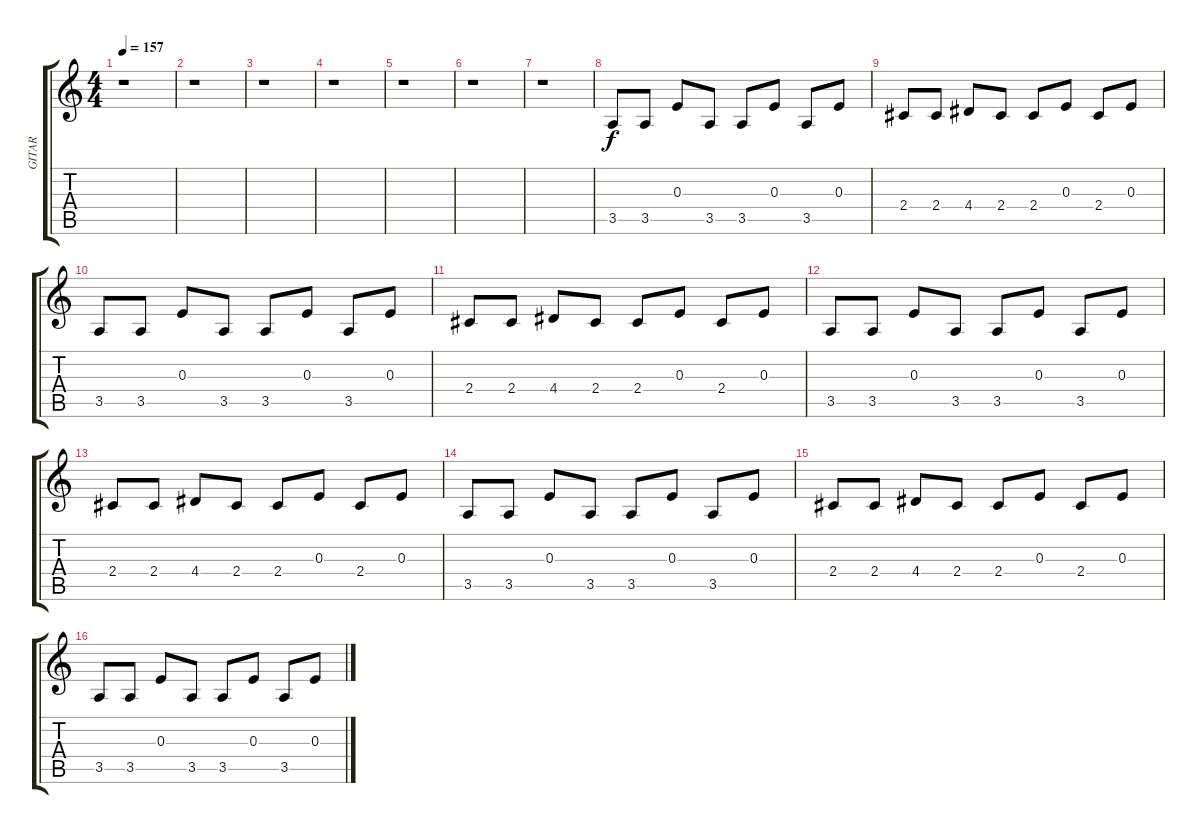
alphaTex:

\track ("GITAR" "GITAR") {instrument electricguitarmuted}
\staff {score tabs}
\tuning (Db4 Ab3 E3 B2 Gb2 Db2) {hide}
\ts (4 4)
\tempo 157
\clef g2
\ks c
r.1{dy f} |
r.1 |
r.1 |
r.1 |
r.1 |
r.1 |
r.1 |
3.5.8 3.5.8 0.3.8 3.5.8 3.5.8 0.3.8 3.5.8 0.3.8 |
2.4.8 2.4.8 4.4.8 2.4.8 2.4.8 0.3.8 2.4.8 0.3.8 |
3.5.8 3.5.8 0.3.8 3.5.8 3.5.8 0.3.8 3.5.8 0.3.8 |
2.4.8 2.4.8 4.4.8 2.4.8 2.4.8 0.3.8 2.4.8 0.3.8 |
3.5.8 3.5.8 0.3.8 3.5.8 3.5.8 0.3.8 3.5.8 0.3.8 |
2.4.8 2.4.8 4.4.8 2.4.8 2.4.8 0.3.8 2.4.8 0.3.8 |
3.5.8 3.5.8 0.3.8 3.5.8 3.5.8 0.3.8 3.5.8 0.3.8 |
2.4.8 2.4.8 4.4.8 2.4.8 2.4.8 0.3.8 2.4.8 0.3.8 |
3.5.8 3.5.8 0.3.8 3.5.8 3.5.8 0.3.8 3.5.8 0.3.8
